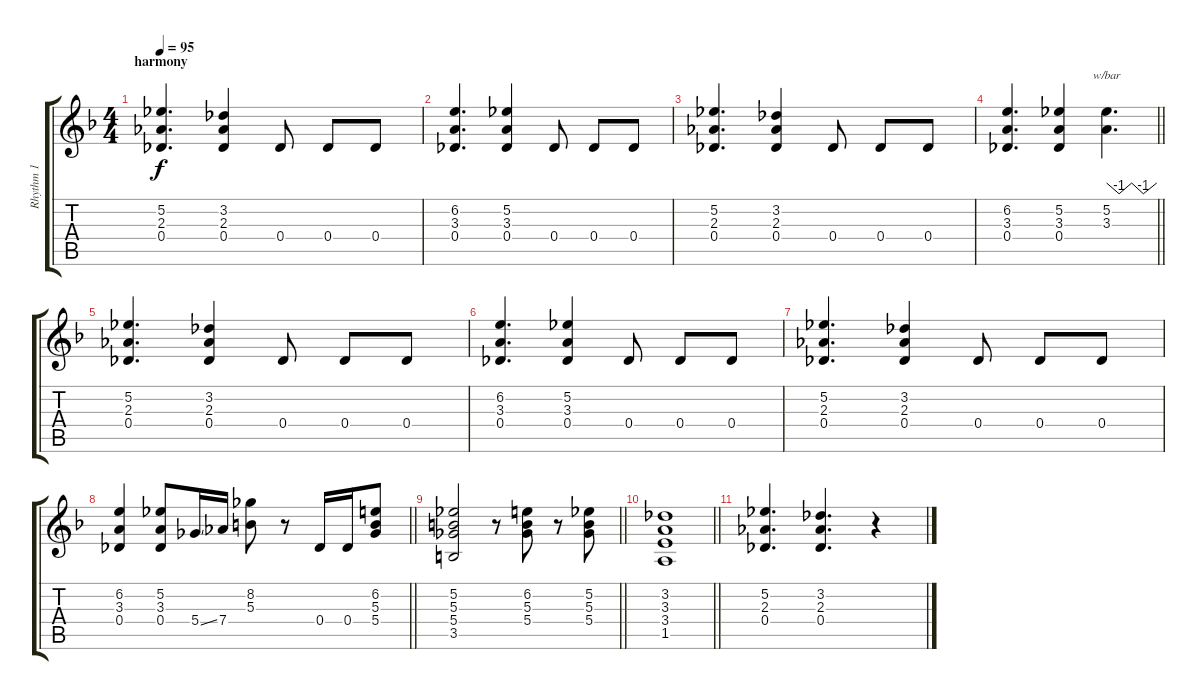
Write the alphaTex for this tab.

\track ("Rhythm 1" "Rhythm 1") {instrument distortionguitar}
\staff {score tabs}
\tuning (Eb4 Bb3 Gb3 Db3 Ab2 Eb2) {hide}
\ts (4 4)
\section ("" "harmony")
\tempo 95
\clef g2
\ks dminor
(5.2 2.3 0.4).4{d dy f} (3.2 2.3 0.4).4 0.4.8 0.4.8 0.4.8 |
(6.2 3.3 0.4).4{d} (5.2 3.3 0.4).4 0.4.8 0.4.8 0.4.8 |
(5.2 2.3 0.4).4{d} (3.2 2.3 0.4).4 0.4.8 0.4.8 0.4.8 |
\barLineRight lightlight
(6.2 3.3 0.4).4{d} (5.2 3.3 0.4).4 (5.2 3.3).4{d tbe (custom default 0 0 15 -4 30 0 44 -4 60 0)} |
(5.2 2.3 0.4).4{d} (3.2 2.3 0.4).4 0.4.8 0.4.8 0.4.8 |
(6.2 3.3 0.4).4{d} (5.2 3.3 0.4).4 0.4.8 0.4.8 0.4.8 |
(5.2 2.3 0.4).4{d} (3.2 2.3 0.4).4 0.4.8 0.4.8 0.4.8 |
\barLineRight lightlight
(6.2 3.3 0.4).4 (5.2 3.3 0.4).8 5.4{ss}.16 7.4.16 (8.2 5.3).8 r.8 0.4.16 0.4.16 (6.2 5.3 5.4).8 |
\barLineRight lightlight
(5.2 5.3 5.4 3.5).2 r.8 (6.2 5.3 5.4).8 r.8 (5.2 5.3 5.4).8 |
\barLineRight lightlight
(3.2 3.3 3.4 1.5).1 |
(5.2 2.3 0.4).4{d} (3.2 2.3 0.4).4{d} r.4
